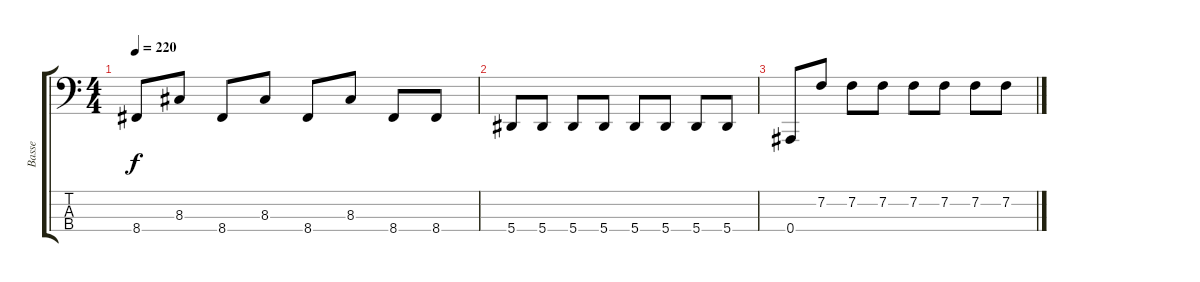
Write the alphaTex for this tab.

\track ("Basse" "Basse") {instrument slapbass1}
\staff {score tabs}
\tuning (Eb2 Bb1 F1 Bb0) {hide}
\ts (4 4)
\tempo 220
\clef f4
\ks c
8.4.8{dy f} 8.3.8 8.4.8 8.3.8 8.4.8 8.3.8 8.4.8 8.4.8 |
5.4.8 5.4.8 5.4.8 5.4.8 5.4.8 5.4.8 5.4.8 5.4.8 |
0.4.8 7.2.8 7.2.8 7.2.8 7.2.8 7.2.8 7.2.8 7.2.8
